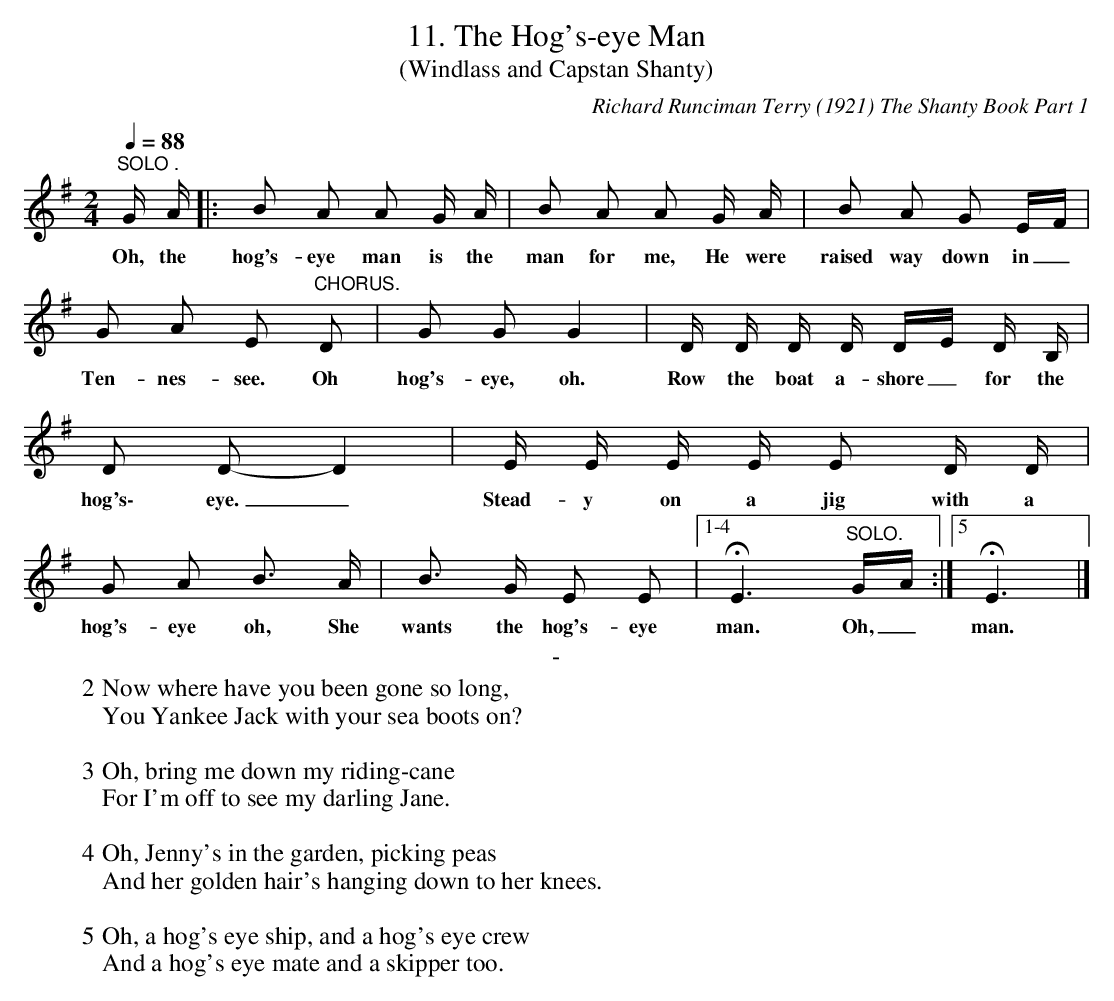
X:1
T:11. The Hog's-eye Man
T:(Windlass and Capstan Shanty)
C:Richard Runciman Terry (1921) The Shanty Book Part 1
L:1/8
Q:1/4=88
M:2/4
K:G
"^SOLO ." G/ A/ |: B A A G/ A/ | B A A G/ A/ | B A G E/F/ | G A E "^CHORUS." D | G G G2 |
w: Oh, the | hog's- eye man is the|man for me, He were | raised way down in_ | Ten- nes- see. Oh | hog's- eye, oh.|
D/ D/ D/ D/ D/E/ D/ B,/ | D D- D2 | E/ E/ E/ E/ E D/ D/ | G A B> A | B> G E E |1-4 !fermata! E3 "^SOLO." G/A/ :|5 !fermata! E3 |]
w: Row the boat a- shore_ for the | hog's\- eye._ | Stead- y on a jig with a | hog's- eye oh, She | wants the hog's- eye | man. Oh, _ | man.|
T: -
W: 2 Now where have you been gone so long,
W: You Yankee Jack with your sea boots on?
W:
W: 3 Oh, bring me down my riding-cane
W: For I'm off to see my darling Jane.
W:
W: 4 Oh, Jenny's in the garden, picking peas
W: And her golden hair's hanging down to her knees.
W:
W: 5 Oh, a hog's eye ship, and a hog's eye crew
W: And a hog's eye mate and a skipper too.
